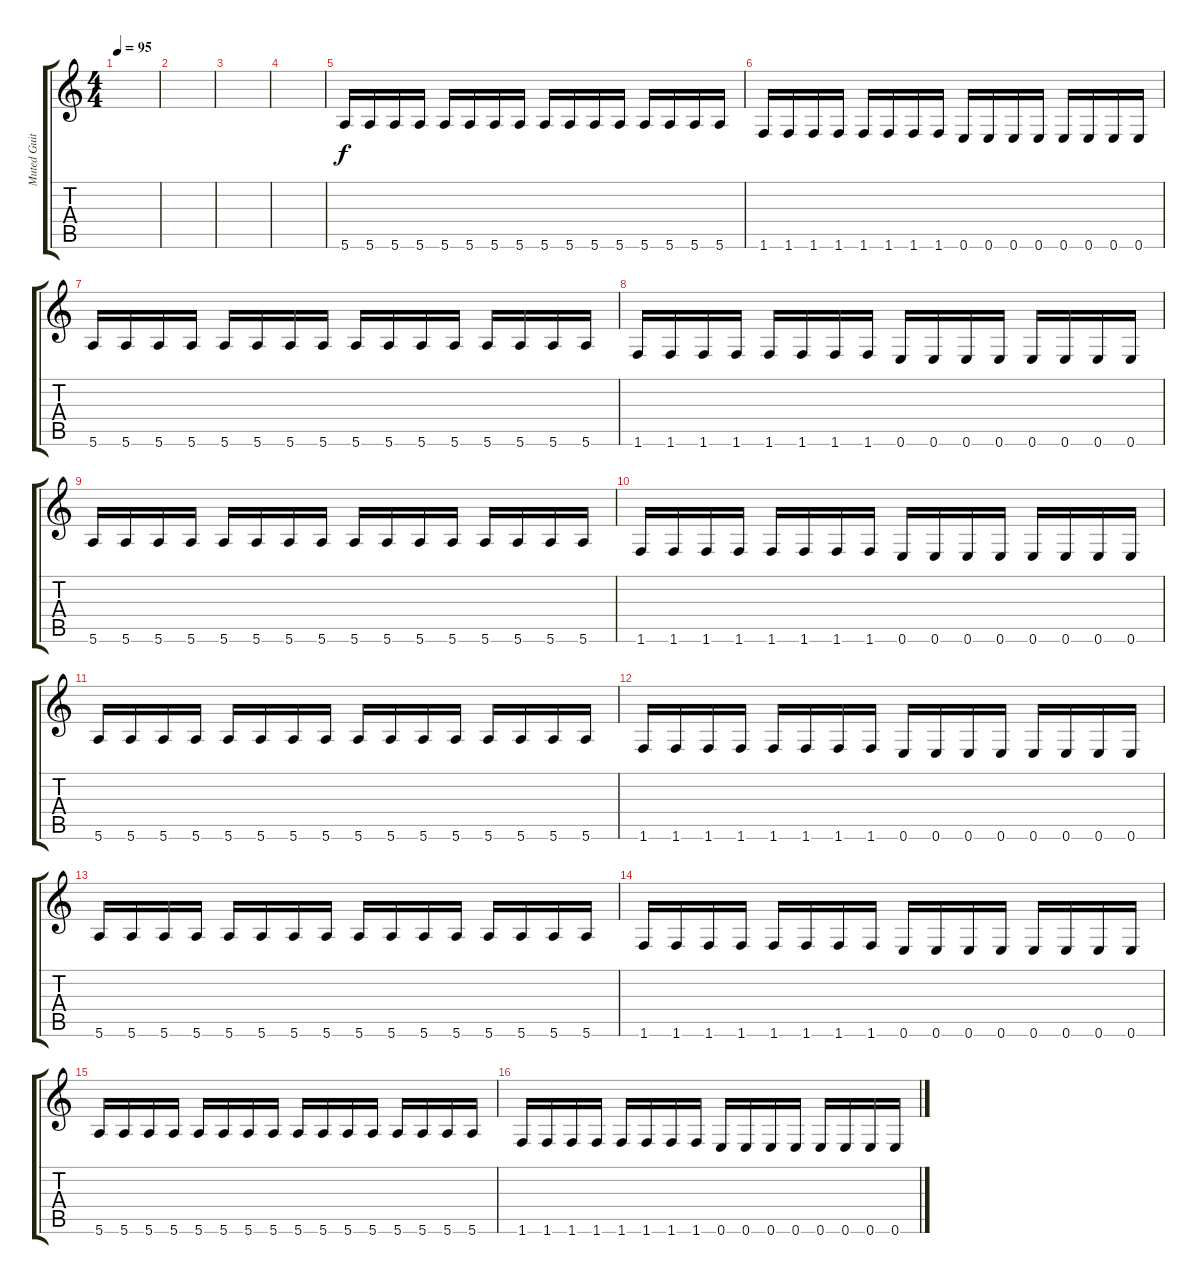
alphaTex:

\track ("Muted Guitar" "Muted Guit") {instrument electricguitarmuted}
\staff {score tabs}
\tuning (E4 B3 G3 D3 A2 E2) {hide}
\ts (4 4)
\tempo 95
\clef g2
\ks c
|
|
|
|
5.6.16 5.6.16 5.6.16 5.6.16 5.6.16 5.6.16 5.6.16 5.6.16 5.6.16 5.6.16 5.6.16 5.6.16 5.6.16 5.6.16 5.6.16 5.6.16 |
1.6.16 1.6.16 1.6.16 1.6.16 1.6.16 1.6.16 1.6.16 1.6.16 0.6.16 0.6.16 0.6.16 0.6.16 0.6.16 0.6.16 0.6.16 0.6.16 |
5.6.16 5.6.16 5.6.16 5.6.16 5.6.16 5.6.16 5.6.16 5.6.16 5.6.16 5.6.16 5.6.16 5.6.16 5.6.16 5.6.16 5.6.16 5.6.16 |
1.6.16 1.6.16 1.6.16 1.6.16 1.6.16 1.6.16 1.6.16 1.6.16 0.6.16 0.6.16 0.6.16 0.6.16 0.6.16 0.6.16 0.6.16 0.6.16 |
5.6.16 5.6.16 5.6.16 5.6.16 5.6.16 5.6.16 5.6.16 5.6.16 5.6.16 5.6.16 5.6.16 5.6.16 5.6.16 5.6.16 5.6.16 5.6.16 |
1.6.16 1.6.16 1.6.16 1.6.16 1.6.16 1.6.16 1.6.16 1.6.16 0.6.16 0.6.16 0.6.16 0.6.16 0.6.16 0.6.16 0.6.16 0.6.16 |
5.6.16 5.6.16 5.6.16 5.6.16 5.6.16 5.6.16 5.6.16 5.6.16 5.6.16 5.6.16 5.6.16 5.6.16 5.6.16 5.6.16 5.6.16 5.6.16 |
1.6.16 1.6.16 1.6.16 1.6.16 1.6.16 1.6.16 1.6.16 1.6.16 0.6.16 0.6.16 0.6.16 0.6.16 0.6.16 0.6.16 0.6.16 0.6.16 |
5.6.16 5.6.16 5.6.16 5.6.16 5.6.16 5.6.16 5.6.16 5.6.16 5.6.16 5.6.16 5.6.16 5.6.16 5.6.16 5.6.16 5.6.16 5.6.16 |
1.6.16 1.6.16 1.6.16 1.6.16 1.6.16 1.6.16 1.6.16 1.6.16 0.6.16 0.6.16 0.6.16 0.6.16 0.6.16 0.6.16 0.6.16 0.6.16 |
5.6.16 5.6.16 5.6.16 5.6.16 5.6.16 5.6.16 5.6.16 5.6.16 5.6.16 5.6.16 5.6.16 5.6.16 5.6.16 5.6.16 5.6.16 5.6.16 |
1.6.16 1.6.16 1.6.16 1.6.16 1.6.16 1.6.16 1.6.16 1.6.16 0.6.16 0.6.16 0.6.16 0.6.16 0.6.16 0.6.16 0.6.16 0.6.16
